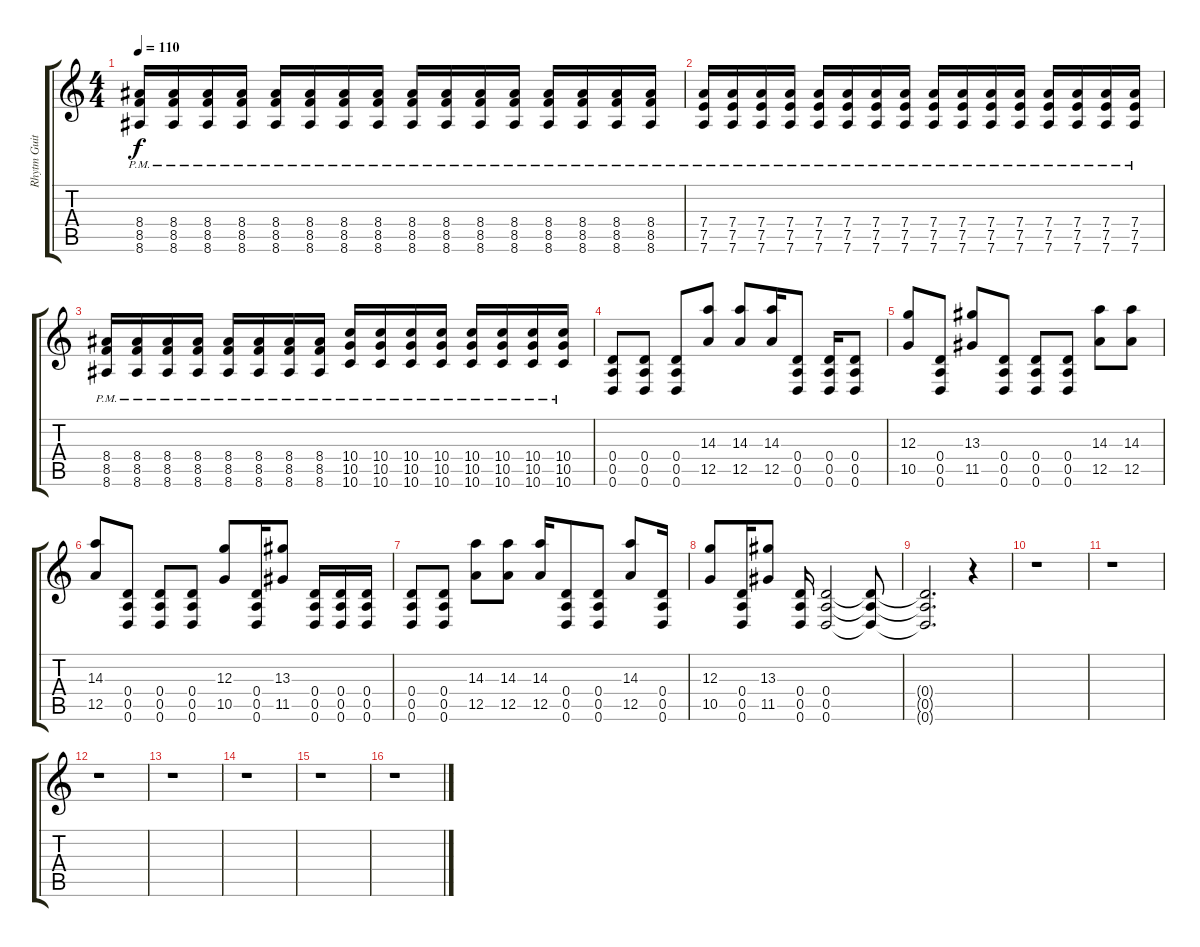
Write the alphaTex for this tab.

\track ("Rhytm Guitar" "Rhytm Guit") {instrument distortionguitar}
\staff {score tabs}
\tuning (E4 B3 G3 D3 A2 D2) {hide}
\ts (4 4)
\tempo 110
\clef g2
\ks c
(8.4{pm} 8.5{pm} 8.6{pm}).16{dy f} (8.4{pm} 8.5{pm} 8.6{pm}).16 (8.4{pm} 8.5{pm} 8.6{pm}).16 (8.4{pm} 8.5{pm} 8.6{pm}).16 (8.4{pm} 8.5{pm} 8.6{pm}).16 (8.4{pm} 8.5{pm} 8.6{pm}).16 (8.4{pm} 8.5{pm} 8.6{pm}).16 (8.4{pm} 8.5{pm} 8.6{pm}).16 (8.4{pm} 8.5{pm} 8.6{pm}).16 (8.4{pm} 8.5{pm} 8.6{pm}).16 (8.4{pm} 8.5{pm} 8.6{pm}).16 (8.4{pm} 8.5{pm} 8.6{pm}).16 (8.4{pm} 8.5{pm} 8.6{pm}).16 (8.4{pm} 8.5{pm} 8.6{pm}).16 (8.4{pm} 8.5{pm} 8.6{pm}).16 (8.4{pm} 8.5{pm} 8.6{pm}).16 |
(7.4{pm} 7.5{pm} 7.6{pm}).16 (7.4{pm} 7.5{pm} 7.6{pm}).16 (7.4{pm} 7.5{pm} 7.6{pm}).16 (7.4{pm} 7.5{pm} 7.6{pm}).16 (7.4{pm} 7.5{pm} 7.6{pm}).16 (7.4{pm} 7.5{pm} 7.6{pm}).16 (7.4{pm} 7.5{pm} 7.6{pm}).16 (7.4{pm} 7.5{pm} 7.6{pm}).16 (7.4{pm} 7.5{pm} 7.6{pm}).16 (7.4{pm} 7.5{pm} 7.6{pm}).16 (7.4{pm} 7.5{pm} 7.6{pm}).16 (7.4{pm} 7.5{pm} 7.6{pm}).16 (7.4{pm} 7.5{pm} 7.6{pm}).16 (7.4{pm} 7.5{pm} 7.6{pm}).16 (7.4{pm} 7.5{pm} 7.6{pm}).16 (7.4{pm} 7.5{pm} 7.6{pm}).16 |
(8.4{pm} 8.5{pm} 8.6{pm}).16 (8.4{pm} 8.5{pm} 8.6{pm}).16 (8.4{pm} 8.5{pm} 8.6{pm}).16 (8.4{pm} 8.5{pm} 8.6{pm}).16 (8.4{pm} 8.5{pm} 8.6{pm}).16 (8.4{pm} 8.5{pm} 8.6{pm}).16 (8.4{pm} 8.5{pm} 8.6{pm}).16 (8.4{pm} 8.5{pm} 8.6{pm}).16 (10.4{pm} 10.5{pm} 10.6{pm}).16 (10.4{pm} 10.5{pm} 10.6{pm}).16 (10.4{pm} 10.5{pm} 10.6{pm}).16 (10.4{pm} 10.5{pm} 10.6{pm}).16 (10.4{pm} 10.5{pm} 10.6{pm}).16 (10.4{pm} 10.5{pm} 10.6{pm}).16 (10.4{pm} 10.5{pm} 10.6{pm}).16 (10.4{pm} 10.5{pm} 10.6{pm}).16 |
(0.4 0.5 0.6).8 (0.4 0.5 0.6).8 (0.4 0.5 0.6).8 (14.3 12.5).8 (14.3 12.5).8 (14.3 12.5).16 (0.4 0.5 0.6).8 (0.4 0.5 0.6).16 (0.4 0.5 0.6).8 |
(12.3 10.5).8 (0.4 0.5 0.6).8 (13.3 11.5).8 (0.4 0.5 0.6).8 (0.4 0.5 0.6).8 (0.4 0.5 0.6).8 (14.3 12.5).8 (14.3 12.5).8 |
(14.3 12.5).8 (0.4 0.5 0.6).8 (0.4 0.5 0.6).8 (0.4 0.5 0.6).8 (12.3 10.5).8 (0.4 0.5 0.6).16 (13.3 11.5).8 (0.4 0.5 0.6).16 (0.4 0.5 0.6).16 (0.4 0.5 0.6).16 |
(0.4 0.5 0.6).8 (0.4 0.5 0.6).8 (14.3 12.5).8 (14.3 12.5).8 (14.3 12.5).16 (0.4 0.5 0.6).8 (0.4 0.5 0.6).8 (14.3 12.5).8 (0.4 0.5 0.6).16 |
(12.3 10.5).8 (0.4 0.5 0.6).16 (13.3 11.5).8 (0.4 0.5 0.6).16 (0.4 0.5 0.6).2 (0.4{t} 0.5{t} 0.6{t}).8 |
(0.4{t} 0.5{t} 0.6{t}).2{d} r.4 |
r.1 |
r.1 |
r.1 |
r.1 |
r.1 |
r.1 |
r.1
